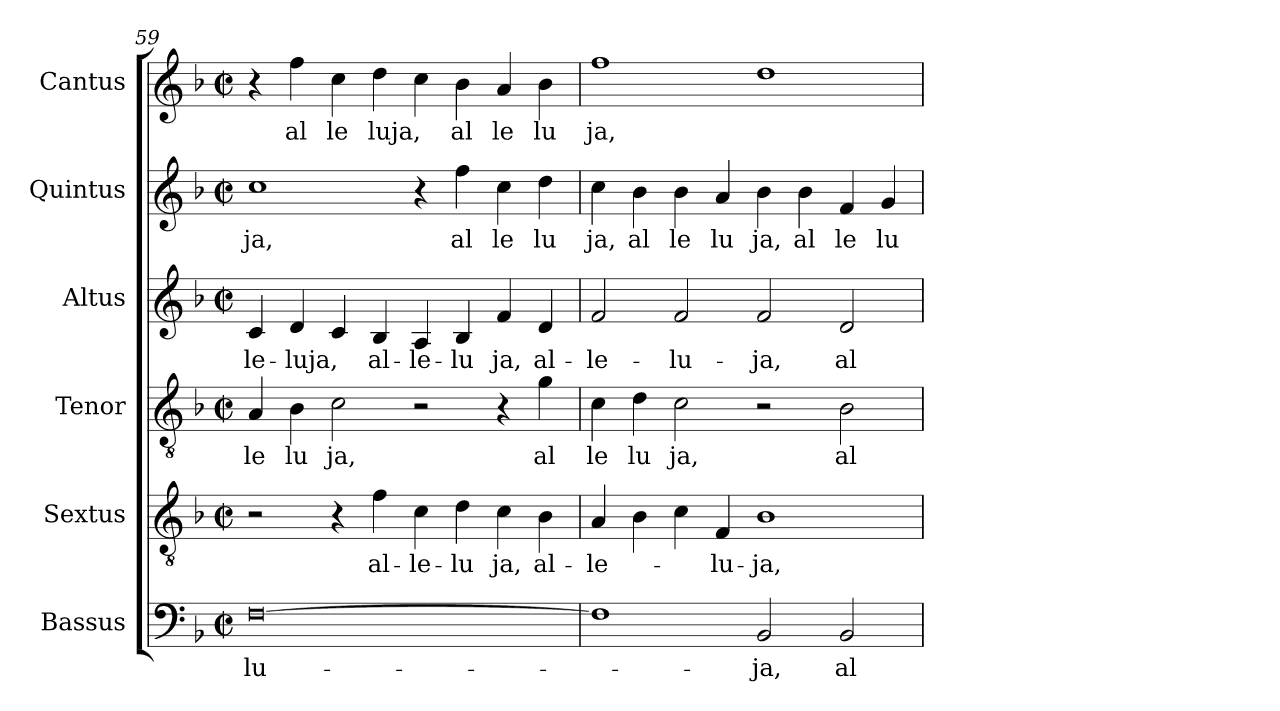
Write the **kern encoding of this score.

**kern	**text	**kern	**text	**kern	**text	**kern	**text	**kern	**text	**kern	**text
*part6	*part6	*part5	*part5	*part4	*part4	*part3	*part3	*part2	*part2	*part1	*part1
*staff6	*staff6	*staff5	*staff5	*staff4	*staff4	*staff3	*staff3	*staff2	*staff2	*staff1	*staff1
*I"Bassus	*	*I"Sextus	*	*I"Tenor	*	*I"Altus	*	*I"Quintus	*	*I"Cantus	*
*clefF4	*	*clefGv2	*	*clefGv2	*	*clefG2	*	*clefG2	*	*clefG2	*
*k[b-]	*	*k[b-]	*	*k[b-]	*	*k[b-]	*	*k[b-]	*	*k[b-]	*
*F:	*	*F:	*	*F:	*	*F:	*	*F:	*	*F:	*
*M2/2	*	*M2/2	*	*M2/2	*	*M2/2	*	*M2/2	*	*M2/2	*
*met(c|)	*	*met(c|)	*	*met(c|)	*	*met(c|)	*	*met(c|)	*	*met(c|)	*
=59	=59	=59	=59	=59	=59	=59	=59	=59	=59	=59	=59
!	!LO:LY:b:cj	!	!	!	!LO:LY:b:cj	!	!LO:LY:b:cj	!	!LO:LY:b:cj	!	!
[>0F	-lu-	2r	.	4A/	le	4c/	-le-	1cc	ja,	4r	.
!	!	!	!	!	!LO:LY:b:cj	!	!LO:LY:b	!	!	!	!LO:LY:b:cj
.	.	.	.	4B-\	lu	4d/	-luja,	.	.	4ff\	al
!	!	!	!	!	!LO:LY:b:cj	!	!	!	!	!	!LO:LY:b:cj
.	.	4r	.	2c\	ja,	4c/	.	.	.	4cc\	le
!	!	!	!LO:LY:b:cj	!	!	!	!LO:LY:b:cj	!	!	!	!LO:LY:b
.	.	4f\	al-	.	.	4B-/	al-	.	.	4dd\	luja,
!	!	!	!LO:LY:b:cj	!	!	!	!LO:LY:b:cj	!	!	!	!
.	.	4c\	-le-	2r	.	4A/	-le-	4r	.	4cc\	.
!	!	!	!LO:LY:b:cj	!	!	!	!LO:LY:b:cj	!	!LO:LY:b:cj	!	!LO:LY:b:cj
.	.	4d\	-lu	.	.	4B-/	-lu	4ff\	al	4b-\	al
!	!	!	!LO:LY:b:cj	!	!	!	!LO:LY:b:cj	!	!LO:LY:b:cj	!	!LO:LY:b:cj
.	.	4c\	ja,	4r	.	4f/	ja,	4cc\	le	4a/	le
!	!	!	!LO:LY:b:cj	!	!LO:LY:b:cj	!	!LO:LY:b:cj	!	!LO:LY:b:cj	!	!LO:LY:b:cj
.	.	4B-\	al-	4g\	al	4d/	al-	4dd\	lu	4b-\	lu
=60	=60	=60	=60	=60	=60	=60	=60	=60	=60	=60	=60
!	!	!	!LO:LY:b:cj	!	!LO:LY:b:cj	!	!LO:LY:b:cj	!	!LO:LY:b:cj	!	!LO:LY:b:cj
1F]	.	4A/	-le-	4c\	le	2f/	-le-	4cc\	ja,	1ff	ja,
!	!	!	!	!	!LO:LY:b:cj	!	!	!	!LO:LY:b:cj	!	!
.	.	4B-\	.	4d\	lu	.	.	4b-\	al	.	.
!	!	!	!	!	!LO:LY:b:cj	!	!LO:LY:b:cj	!	!LO:LY:b:cj	!	!
.	.	4c\	.	2c\	ja,	2f/	-lu-	4b-\	le	.	.
!	!	!	!LO:LY:b:cj	!	!	!	!	!	!LO:LY:b:cj	!	!
.	.	4F/	-lu-	.	.	.	.	4a/	lu	.	.
!	!LO:LY:b:cj	!	!LO:LY:b:cj	!	!	!	!LO:LY:b:cj	!	!LO:LY:b:cj	!	!
2BB-/	-ja,	1B-	-ja,	2r	.	2f/	-ja,	4b-\	ja,	1dd	.
!	!	!	!	!	!	!	!	!	!LO:LY:b:cj	!	!
.	.	.	.	.	.	.	.	4b-\	al	.	.
!	!LO:LY:b:cj	!	!	!	!LO:LY:b:cj	!	!LO:LY:b:cj	!	!LO:LY:b:cj	!	!
2BB-/	al-	.	.	2B-\	al	2d/	al-	4f/	le	.	.
!	!	!	!	!	!	!	!	!	!LO:LY:b:cj	!	!
.	.	.	.	.	.	.	.	4g/	lu	.	.
=	=	=	=	=	=	=	=	=	=	=	=
*-	*-	*-	*-	*-	*-	*-	*-	*-	*-	*-	*-
